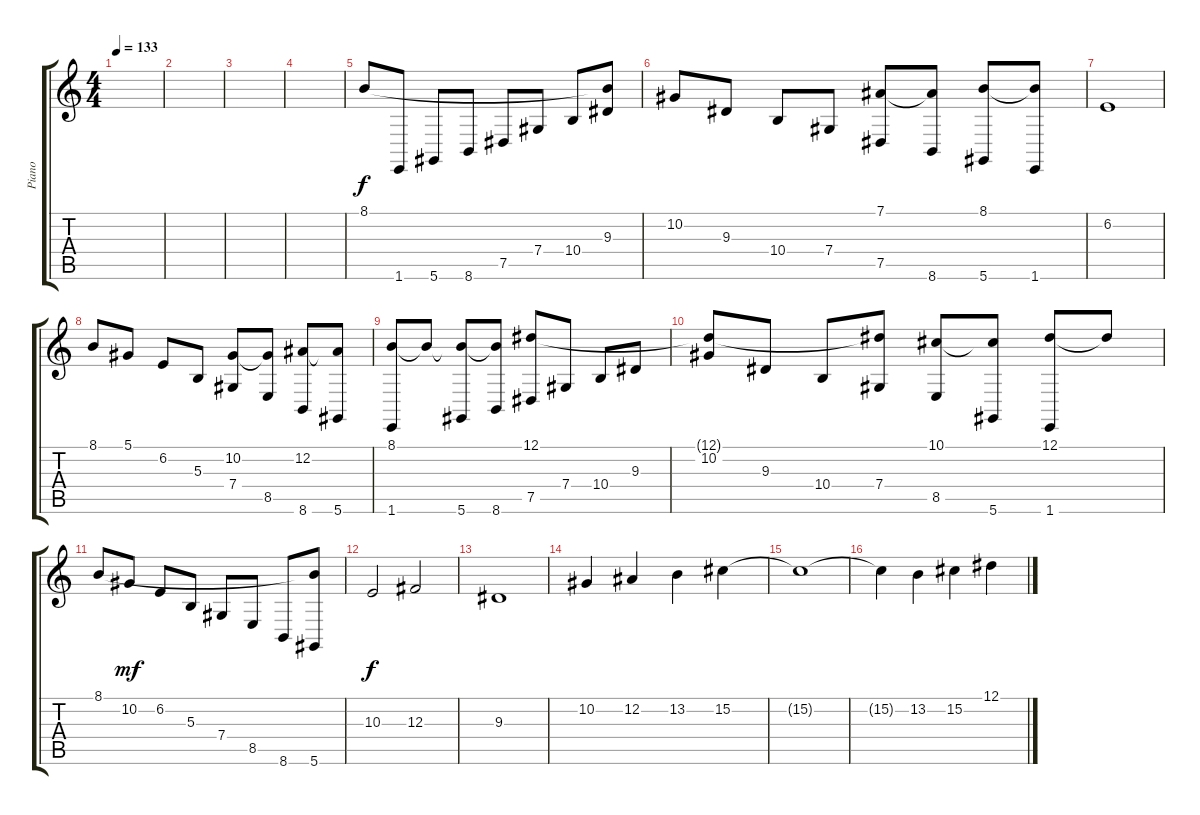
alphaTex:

\track ("Piano" "Piano") {instrument acousticgrandpiano}
\staff {score tabs}
\tuning (Eb4 Bb3 Gb3 Db3 Ab2 Eb2) {hide}
\ts (4 4)
\tempo 133
\clef g2
\ks c
|
|
|
|
8.1.8 1.6.8 5.6.8 8.6.8 7.5.8 7.4.8 10.4.8 (8.1{t} 9.3).8 |
10.2.8 9.3.8 10.4.8 7.4.8 (7.1 7.5).8 (7.1{t} 8.6).8 (8.1 5.6).8 (8.1{t} 1.6).8 |
6.2.1 |
8.1.8 5.1.8 6.2.8 5.3.8 (10.2 7.4).8 (10.2{t} 8.5).8 (12.2 8.6).8 (12.2{t} 5.6).8 |
(8.1 1.6).8 8.1{t}.8 (8.1{t} 5.6).8 (8.1{t} 8.6).8 (12.1 7.5).8 7.4.8 10.4.8 9.3.8 |
(12.1{t} 10.2).8 9.3.8 10.4.8 (12.1{t} 7.4).8 (10.1 8.5).8 (10.1{t} 5.6).8 (12.1 1.6).8 12.1{t}.8 |
8.1.8 10.2.8{dy mf} 6.2.8 5.3.8 7.4.8 8.5.8 8.6.8 (8.1{t} 5.6).8 |
10.3.2{dy f} 12.3.2 |
9.3.1 |
10.2.4 12.2.4 13.2.4 15.2.4 |
15.2{t}.1 |
15.2{t}.4 13.2.4 15.2.4 12.1.4
